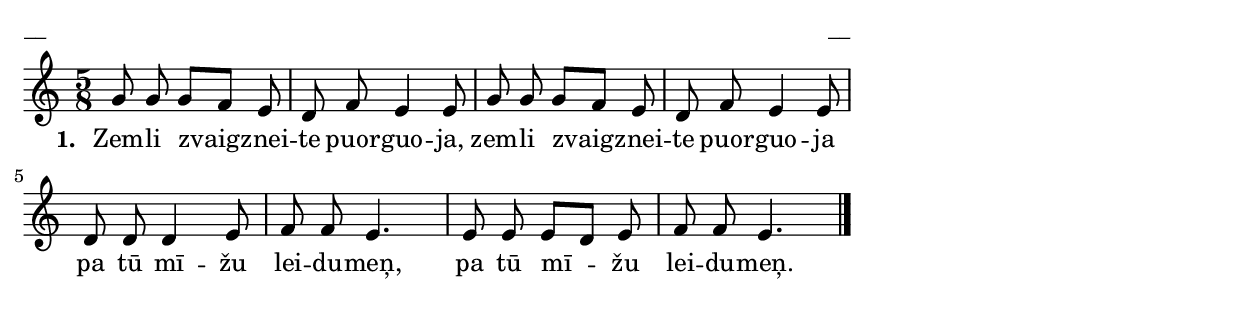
\version "2.13.18"
\paper {
line-width = 14\cm
left-margin = 0.4\cm
between-system-padding = 0.1\cm
between-system-space = 0.1\cm
}
% SBTZK, p.146
\layout {
indent = #0
ragged-last = ##f
}


voiceA = \relative c'' {
\clef "treble"
\key c \major
\time 5/8
g8 g g [f] e | d f e4 e8 | g g g [f] e | d f e4 e8 |
d d d4 e8 | f f e4. | e8 e e [d] e | f f e4. \bar"|."
}

lyricA = \lyricmode {
\set stanza = "1. "
Zem -- li zvaig -- znei -- te puor -- guo -- ja, zem -- li zvaig -- znei -- te puor -- guo -- ja
pa tū mī -- žu lei -- du -- meņ, pa tū mī -- žu lei -- du -- meņ.
}

fullScore = <<
%\new ChordNames { \chordsA }
\new Staff {
<<
\new Voice = "voiceA" { \oneVoice \autoBeamOff \voiceA }
\lyricsto "voiceA" \new Lyrics  \lyricA
%R\new Voice = "voiceB" { \voiceTwo \autoBeamOff \voiceB }
>>
}
>>



\score {
\fullScore
\header { piece = "__" opus = "__" }
}
\markup { \with-color #(x11-color 'white) \sans \smaller "__" }
\score {
\unfoldRepeats
\fullScore
\midi {
\context { \Staff \remove "Staff_performer" }
\context { \Voice \consists "Staff_performer" }
}
}


